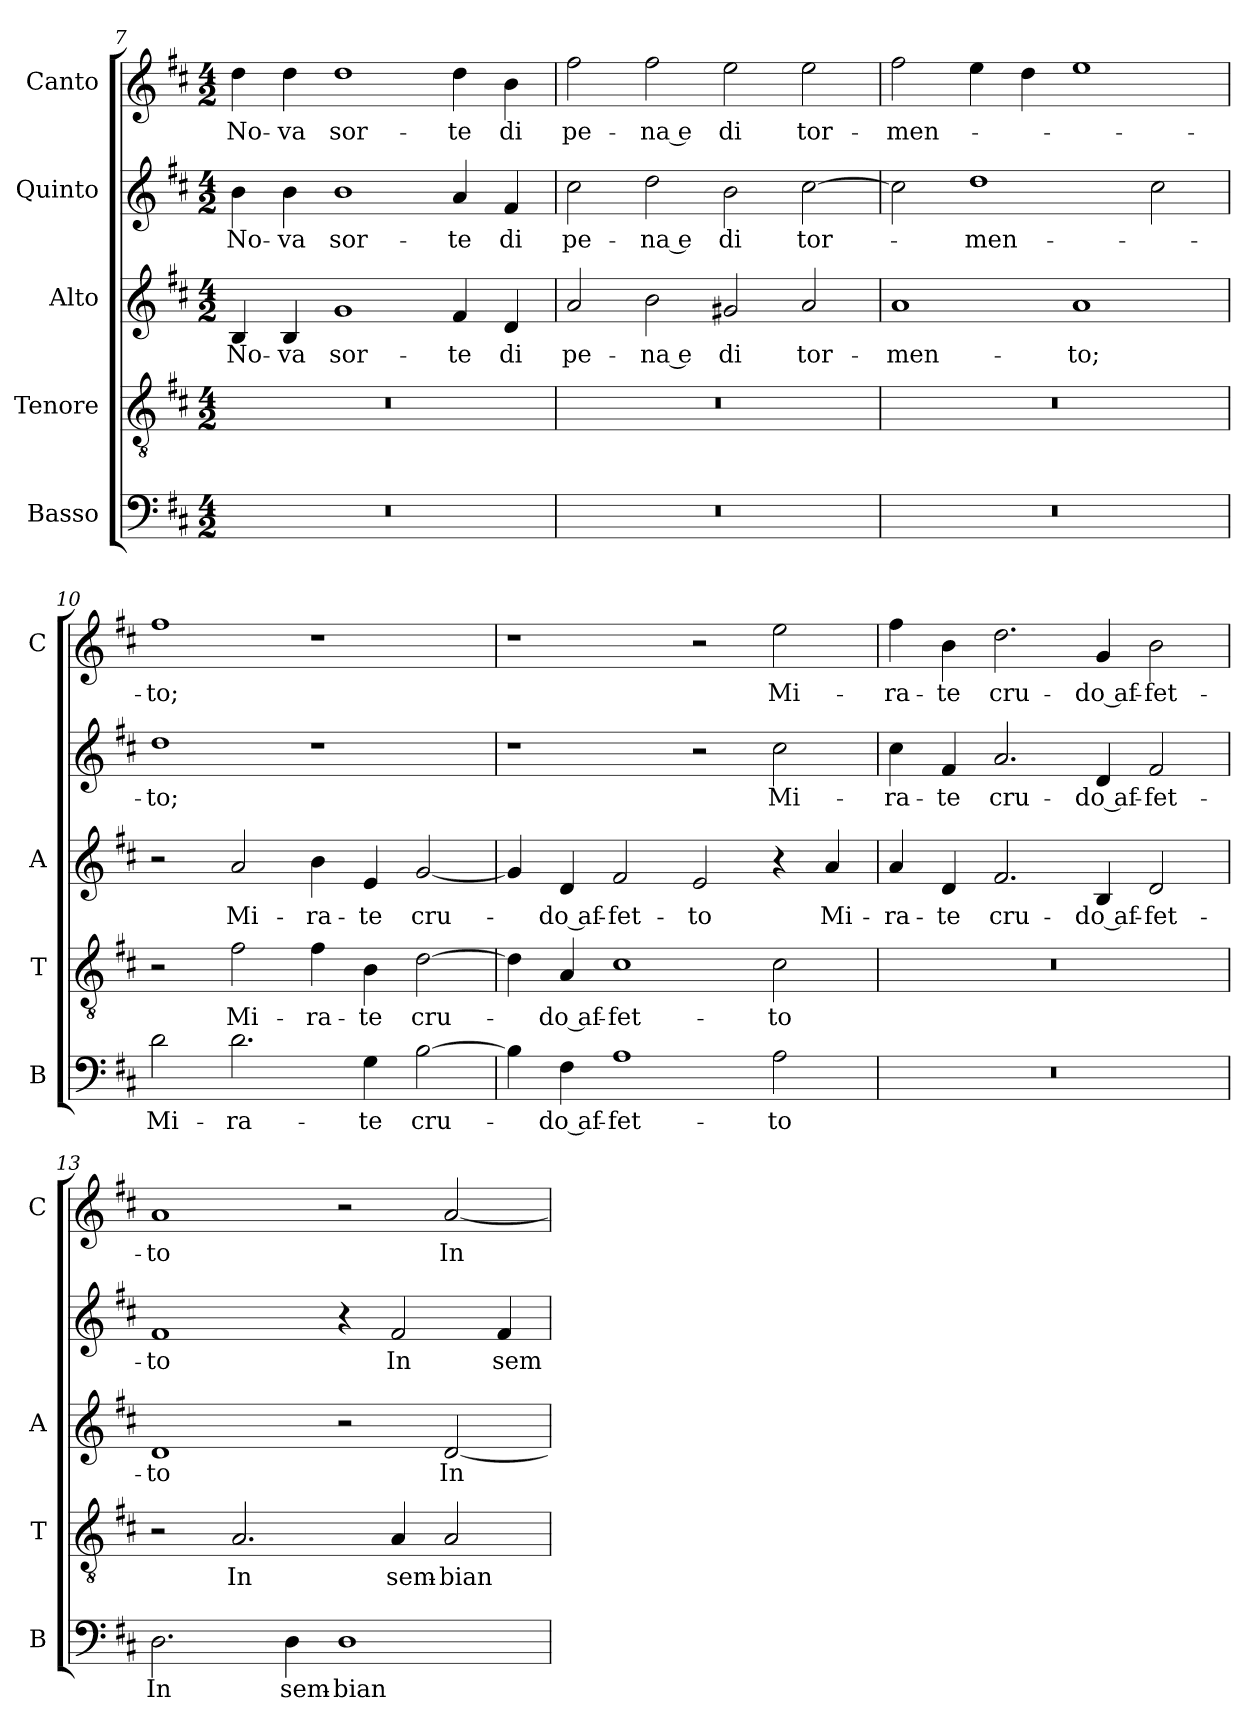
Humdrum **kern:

**kern	**text	**kern	**text	**kern	**text	**kern	**text	**kern	**text
*part5	*part5	*part4	*part4	*part3	*part3	*part2	*part2	*part1	*part1
*staff5	*staff5	*staff4	*staff4	*staff3	*staff3	*staff2	*staff2	*staff1	*staff1
*I"Basso	*	*I"Tenore	*	*I"Alto	*	*I"Quinto	*	*I"Canto	*
*I'B	*	*I'T	*	*I'A	*	*	*	*I'C	*
*clefF4	*	*clefGv2	*	*clefG2	*	*clefG2	*	*clefG2	*
*k[f#c#]	*	*k[f#c#]	*	*k[f#c#]	*	*k[f#c#]	*	*k[f#c#]	*
*D:	*	*D:	*	*D:	*	*D:	*	*D:	*
*M4/2	*	*M4/2	*	*M4/2	*	*M4/2	*	*M4/2	*
=7	=7	=7	=7	=7	=7	=7	=7	=7	=7
!	!	!	!	!	!LO:LY:b	!	!LO:LY:b	!	!LO:LY:b
0r	.	0r	.	4B/	No-	4b\	No-	4dd\	No-
!	!	!	!	!	!LO:LY:b	!	!LO:LY:b	!	!LO:LY:b
.	.	.	.	4B/	-va	4b\	-va	4dd\	-va
!	!	!	!	!	!LO:LY:b	!	!LO:LY:b	!	!LO:LY:b
.	.	.	.	1g	sor-	1b	sor-	1dd	sor-
!	!	!	!	!	!LO:LY:b	!	!LO:LY:b	!	!LO:LY:b
.	.	.	.	4f#/	-te	4a/	-te	4dd\	-te
!	!	!	!	!	!LO:LY:b	!	!LO:LY:b	!	!LO:LY:b
.	.	.	.	4d/	di	4f#/	di	4b\	di
=8	=8	=8	=8	=8	=8	=8	=8	=8	=8
!	!	!	!	!	!LO:LY:b	!	!LO:LY:b	!	!LO:LY:b
0r	.	0r	.	2a/	pe-	2cc#\	pe-	2ff#\	pe-
!	!	!	!	!	!LO:LY:b	!	!LO:LY:b	!	!LO:LY:b
.	.	.	.	2b\	-na e	2dd\	-na e	2ff#\	-na e
!	!	!	!	!	!LO:LY:b	!	!LO:LY:b	!	!LO:LY:b
.	.	.	.	2g#X/	di	2b\	di	2ee\	di
!	!	!	!	!	!LO:LY:b	!	!LO:LY:b	!	!LO:LY:b
.	.	.	.	2a/	tor-	[2cc#\	tor-	2ee\	tor-
=9	=9	=9	=9	=9	=9	=9	=9	=9	=9
!	!	!	!	!	!LO:LY:b	!	!	!	!LO:LY:b
0r	.	0r	.	1a	-men-	2cc#\]	.	2ff#\	-men-
!	!	!	!	!	!	!	!LO:LY:b	!	!
.	.	.	.	.	.	1dd	-men-	4ee\	.
.	.	.	.	.	.	.	.	4dd\	.
!	!	!	!	!	!LO:LY:b	!	!	!	!
.	.	.	.	1a	-to;	.	.	1ee	.
.	.	.	.	.	.	2cc#\	.	.	.
!!LO:LB:g=z
=10	=10	=10	=10	=10	=10	=10	=10	=10	=10
!	!LO:LY:b	!	!	!	!	!	!LO:LY:b	!	!LO:LY:b
2d\	Mi-	2r	.	2r	.	1dd	-to;	1ff#	-to;
!	!LO:LY:b	!	!LO:LY:b	!	!LO:LY:b	!	!	!	!
2.d\	-ra-	2f#\	Mi-	2a/	Mi-	.	.	.	.
!	!	!	!LO:LY:b	!	!LO:LY:b	!	!	!	!
.	.	4f#\	-ra-	4b\	-ra-	1r	.	1r	.
!	!LO:LY:b	!	!LO:LY:b	!	!LO:LY:b	!	!	!	!
4G\	-te	4B\	-te	4e/	-te	.	.	.	.
!	!LO:LY:b	!	!LO:LY:b	!	!LO:LY:b	!	!	!	!
[2B\	cru-	[2d\	cru-	[2g/	cru-	.	.	.	.
=11	=11	=11	=11	=11	=11	=11	=11	=11	=11
4B\]	.	4d\]	.	4g/]	.	1r	.	1r	.
!	!LO:LY:b	!	!LO:LY:b	!	!LO:LY:b	!	!	!	!
4F#\	-do af-	4A/	-do af-	4d/	-do af-	.	.	.	.
!	!LO:LY:b	!	!LO:LY:b	!	!LO:LY:b	!	!	!	!
1A	-fet-	1c#	-fet-	2f#/	-fet-	.	.	.	.
!	!	!	!	!	!LO:LY:b	!	!	!	!
.	.	.	.	2e/	-to	2r	.	2r	.
!	!LO:LY:b	!	!LO:LY:b	!	!	!	!LO:LY:b	!	!LO:LY:b
2A\	-to	2c#\	-to	4r	.	2cc#\	Mi-	2ee\	Mi-
!	!	!	!	!	!LO:LY:b	!	!	!	!
.	.	.	.	4a/	Mi-	.	.	.	.
=12	=12	=12	=12	=12	=12	=12	=12	=12	=12
!	!	!	!	!	!LO:LY:b	!	!LO:LY:b	!	!LO:LY:b
0r	.	0r	.	4a/	-ra-	4cc#\	-ra-	4ff#\	-ra-
!	!	!	!	!	!LO:LY:b	!	!LO:LY:b	!	!LO:LY:b
.	.	.	.	4d/	-te	4f#/	-te	4b\	-te
!	!	!	!	!	!LO:LY:b	!	!LO:LY:b	!	!LO:LY:b
.	.	.	.	2.f#/	cru-	2.a/	cru-	2.dd\	cru-
!	!	!	!	!	!LO:LY:b	!	!LO:LY:b	!	!LO:LY:b
.	.	.	.	4B/	-do af-	4d/	-do af-	4g/	-do af-
!	!	!	!	!	!LO:LY:b	!	!LO:LY:b	!	!LO:LY:b
.	.	.	.	2d/	-fet-	2f#/	-fet-	2b\	-fet-
=13	=13	=13	=13	=13	=13	=13	=13	=13	=13
!	!LO:LY:b	!	!	!	!LO:LY:b	!	!LO:LY:b	!	!LO:LY:b
2.D\	In	2r	.	1d	-to	1f#	-to	1a	-to
!	!	!	!LO:LY:b	!	!	!	!	!	!
.	.	2.A/	In	.	.	.	.	.	.
!	!LO:LY:b	!	!	!	!	!	!	!	!
4D\	sem-	.	.	.	.	.	.	.	.
!	!LO:LY:b	!	!	!	!	!	!	!	!
1D	-bian-	.	.	2r	.	4r	.	2r	.
!	!	!	!LO:LY:b	!	!	!	!LO:LY:b	!	!
.	.	4A/	sem-	.	.	2f#/	In	.	.
!	!	!	!LO:LY:b	!	!LO:LY:b	!	!	!	!LO:LY:b
.	.	2A/	-bian-	[2d/	In	.	.	[2a/	In
!	!	!	!	!	!	!	!LO:LY:b	!	!
.	.	.	.	.	.	4f#/	sem-	.	.
=	=	=	=	=	=	=	=	=	=
*-	*-	*-	*-	*-	*-	*-	*-	*-	*-
